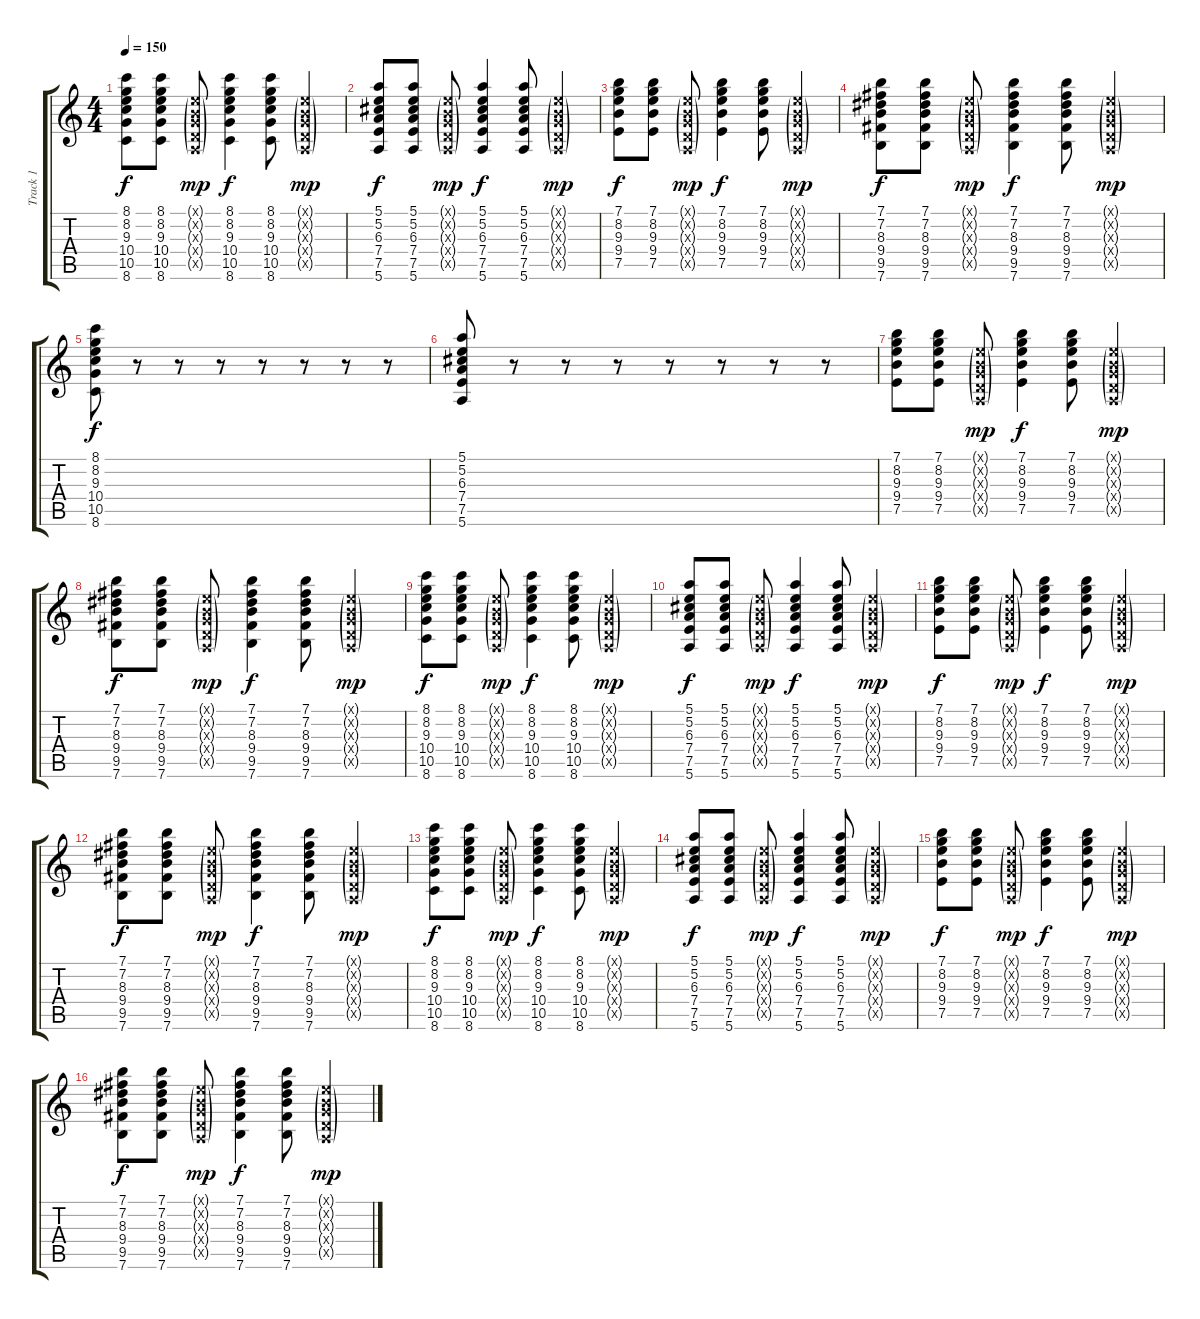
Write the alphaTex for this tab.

\track ("Track 1" "Track 1") {instrument acousticguitarsteel}
\staff {score tabs}
\tuning (E4 B3 G3 D3 A2 E2) {hide}
\ts (4 4)
\tempo 150
\clef g2
\ks c
(8.1 8.2 9.3 10.4 10.5 8.6).8{dy f} (8.1 8.2 9.3 10.4 10.5 8.6).8 (0.1{g x} 0.2{g x} 0.3{g x} 0.4{g x} 0.5{g x}).8{dy mp} (8.1 8.2 9.3 10.4 10.5 8.6).4{dy f} (8.1 8.2 9.3 10.4 10.5 8.6).8 (0.1{g x} 0.2{g x} 0.3{g x} 0.4{g x} 0.5{g x}).4{dy mp} |
(5.1 5.2 6.3 7.4 7.5 5.6).8{dy f} (5.1 5.2 6.3 7.4 7.5 5.6).8 (0.1{g x} 0.2{g x} 0.3{g x} 0.4{g x} 0.5{g x}).8{dy mp} (5.1 5.2 6.3 7.4 7.5 5.6).4{dy f} (5.1 5.2 6.3 7.4 7.5 5.6).8 (0.1{g x} 0.2{g x} 0.3{g x} 0.4{g x} 0.5{g x}).4{dy mp} |
(7.1 8.2 9.3 9.4 7.5).8{dy f} (7.1 8.2 9.3 9.4 7.5).8 (0.1{g x} 0.2{g x} 0.3{g x} 0.4{g x} 0.5{g x}).8{dy mp} (7.1 8.2 9.3 9.4 7.5).4{dy f} (7.1 8.2 9.3 9.4 7.5).8 (0.1{g x} 0.2{g x} 0.3{g x} 0.4{g x} 0.5{g x}).4{dy mp} |
(7.1 7.2 8.3 9.4 9.5 7.6).8{dy f} (7.1 7.2 8.3 9.4 9.5 7.6).8 (0.1{g x} 0.2{g x} 0.3{g x} 0.4{g x} 0.5{g x}).8{dy mp} (7.1 7.2 8.3 9.4 9.5 7.6).4{dy f} (7.1 7.2 8.3 9.4 9.5 7.6).8 (0.1{g x} 0.2{g x} 0.3{g x} 0.4{g x} 0.5{g x}).4{dy mp} |
(8.1 8.2 9.3 10.4 10.5 8.6).8{dy f} r.8 r.8 r.8 r.8 r.8 r.8 r.8 |
(5.1 5.2 6.3 7.4 7.5 5.6).8 r.8 r.8 r.8 r.8 r.8 r.8 r.8 |
(7.1 8.2 9.3 9.4 7.5).8 (7.1 8.2 9.3 9.4 7.5).8 (0.1{g x} 0.2{g x} 0.3{g x} 0.4{g x} 0.5{g x}).8{dy mp} (7.1 8.2 9.3 9.4 7.5).4{dy f} (7.1 8.2 9.3 9.4 7.5).8 (0.1{g x} 0.2{g x} 0.3{g x} 0.4{g x} 0.5{g x}).4{dy mp} |
(7.1 7.2 8.3 9.4 9.5 7.6).8{dy f} (7.1 7.2 8.3 9.4 9.5 7.6).8 (0.1{g x} 0.2{g x} 0.3{g x} 0.4{g x} 0.5{g x}).8{dy mp} (7.1 7.2 8.3 9.4 9.5 7.6).4{dy f} (7.1 7.2 8.3 9.4 9.5 7.6).8 (0.1{g x} 0.2{g x} 0.3{g x} 0.4{g x} 0.5{g x}).4{dy mp} |
(8.1 8.2 9.3 10.4 10.5 8.6).8{dy f} (8.1 8.2 9.3 10.4 10.5 8.6).8 (0.1{g x} 0.2{g x} 0.3{g x} 0.4{g x} 0.5{g x}).8{dy mp} (8.1 8.2 9.3 10.4 10.5 8.6).4{dy f} (8.1 8.2 9.3 10.4 10.5 8.6).8 (0.1{g x} 0.2{g x} 0.3{g x} 0.4{g x} 0.5{g x}).4{dy mp} |
(5.1 5.2 6.3 7.4 7.5 5.6).8{dy f} (5.1 5.2 6.3 7.4 7.5 5.6).8 (0.1{g x} 0.2{g x} 0.3{g x} 0.4{g x} 0.5{g x}).8{dy mp} (5.1 5.2 6.3 7.4 7.5 5.6).4{dy f} (5.1 5.2 6.3 7.4 7.5 5.6).8 (0.1{g x} 0.2{g x} 0.3{g x} 0.4{g x} 0.5{g x}).4{dy mp} |
(7.1 8.2 9.3 9.4 7.5).8{dy f} (7.1 8.2 9.3 9.4 7.5).8 (0.1{g x} 0.2{g x} 0.3{g x} 0.4{g x} 0.5{g x}).8{dy mp} (7.1 8.2 9.3 9.4 7.5).4{dy f} (7.1 8.2 9.3 9.4 7.5).8 (0.1{g x} 0.2{g x} 0.3{g x} 0.4{g x} 0.5{g x}).4{dy mp} |
(7.1 7.2 8.3 9.4 9.5 7.6).8{dy f} (7.1 7.2 8.3 9.4 9.5 7.6).8 (0.1{g x} 0.2{g x} 0.3{g x} 0.4{g x} 0.5{g x}).8{dy mp} (7.1 7.2 8.3 9.4 9.5 7.6).4{dy f} (7.1 7.2 8.3 9.4 9.5 7.6).8 (0.1{g x} 0.2{g x} 0.3{g x} 0.4{g x} 0.5{g x}).4{dy mp} |
(8.1 8.2 9.3 10.4 10.5 8.6).8{dy f} (8.1 8.2 9.3 10.4 10.5 8.6).8 (0.1{g x} 0.2{g x} 0.3{g x} 0.4{g x} 0.5{g x}).8{dy mp} (8.1 8.2 9.3 10.4 10.5 8.6).4{dy f} (8.1 8.2 9.3 10.4 10.5 8.6).8 (0.1{g x} 0.2{g x} 0.3{g x} 0.4{g x} 0.5{g x}).4{dy mp} |
(5.1 5.2 6.3 7.4 7.5 5.6).8{dy f} (5.1 5.2 6.3 7.4 7.5 5.6).8 (0.1{g x} 0.2{g x} 0.3{g x} 0.4{g x} 0.5{g x}).8{dy mp} (5.1 5.2 6.3 7.4 7.5 5.6).4{dy f} (5.1 5.2 6.3 7.4 7.5 5.6).8 (0.1{g x} 0.2{g x} 0.3{g x} 0.4{g x} 0.5{g x}).4{dy mp} |
(7.1 8.2 9.3 9.4 7.5).8{dy f} (7.1 8.2 9.3 9.4 7.5).8 (0.1{g x} 0.2{g x} 0.3{g x} 0.4{g x} 0.5{g x}).8{dy mp} (7.1 8.2 9.3 9.4 7.5).4{dy f} (7.1 8.2 9.3 9.4 7.5).8 (0.1{g x} 0.2{g x} 0.3{g x} 0.4{g x} 0.5{g x}).4{dy mp} |
(7.1 7.2 8.3 9.4 9.5 7.6).8{dy f} (7.1 7.2 8.3 9.4 9.5 7.6).8 (0.1{g x} 0.2{g x} 0.3{g x} 0.4{g x} 0.5{g x}).8{dy mp} (7.1 7.2 8.3 9.4 9.5 7.6).4{dy f} (7.1 7.2 8.3 9.4 9.5 7.6).8 (0.1{g x} 0.2{g x} 0.3{g x} 0.4{g x} 0.5{g x}).4{dy mp}
